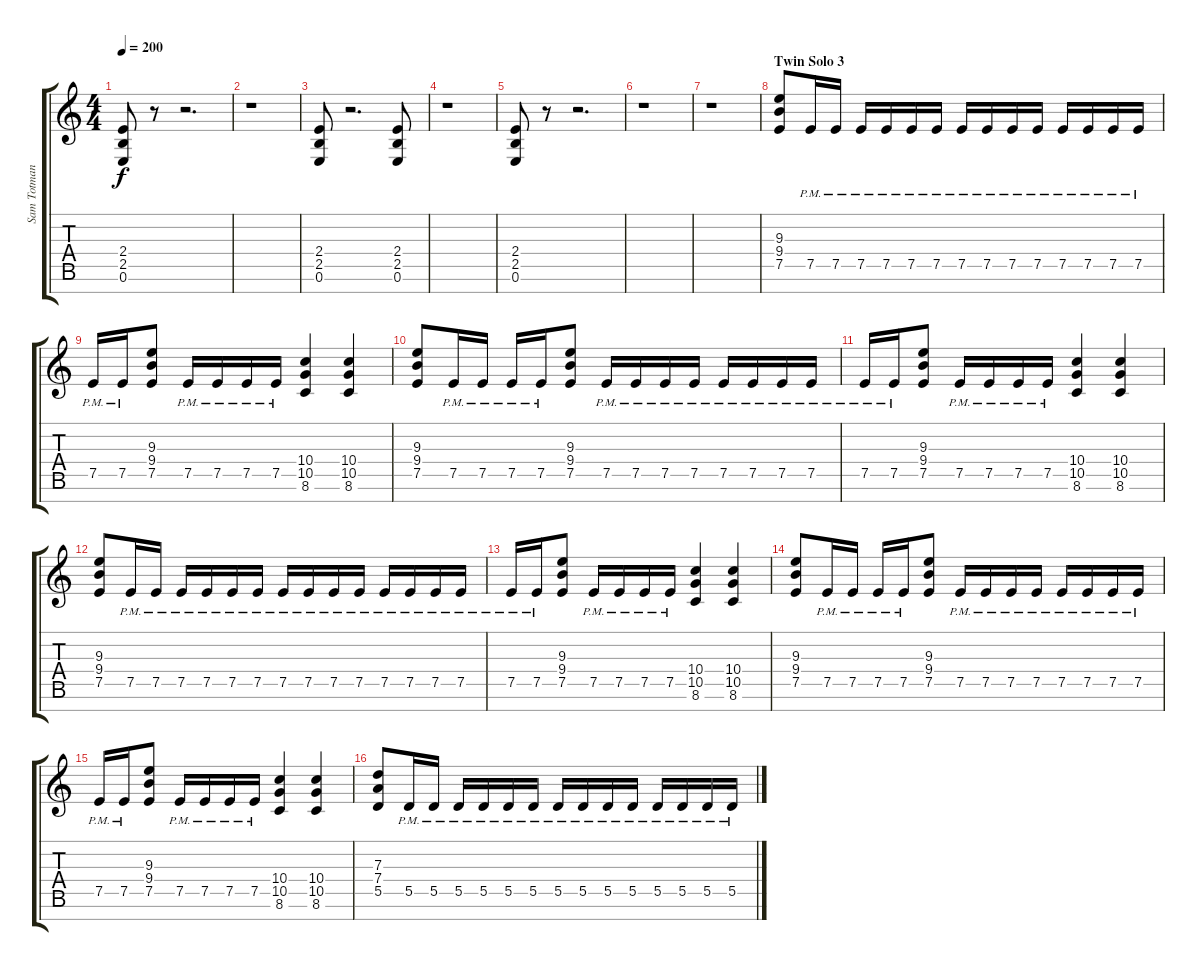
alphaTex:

\track ("Sam Totman | Rhythm" "Sam Totman") {instrument overdrivenguitar}
\staff {score tabs}
\tuning (E4 B3 G3 D3 A2 E2 B1) {hide}
\ts (4 4)
\tempo 200
\clef g2
\ks c
(2.4 2.5 0.6).8{dy f} r.8 r.2{d} |
r.1 |
(2.4 2.5 0.6).8 r.2{d} (2.4 2.5 0.6).8 |
r.1 |
(2.4 2.5 0.6).8 r.8 r.2{d} |
r.1 |
r.1 |
\section ("" "Twin Solo 3")
(9.3 9.4 7.5).8 7.5{pm}.16 7.5{pm}.16 7.5{pm}.16 7.5{pm}.16 7.5{pm}.16 7.5{pm}.16 7.5{pm}.16 7.5{pm}.16 7.5{pm}.16 7.5{pm}.16 7.5{pm}.16 7.5{pm}.16 7.5{pm}.16 7.5{pm}.16 |
7.5{pm}.16 7.5{pm}.16 (9.3 9.4 7.5).8 7.5{pm}.16 7.5{pm}.16 7.5{pm}.16 7.5{pm}.16 (10.4 10.5 8.6).4 (10.4 10.5 8.6).4 |
(9.3 9.4 7.5).8 7.5{pm}.16 7.5{pm}.16 7.5{pm}.16 7.5{pm}.16 (9.3 9.4 7.5).8 7.5{pm}.16 7.5{pm}.16 7.5{pm}.16 7.5{pm}.16 7.5{pm}.16 7.5{pm}.16 7.5{pm}.16 7.5{pm}.16 |
7.5{pm}.16 7.5{pm}.16 (9.3 9.4 7.5).8 7.5{pm}.16 7.5{pm}.16 7.5{pm}.16 7.5{pm}.16 (10.4 10.5 8.6).4 (10.4 10.5 8.6).4 |
(9.3 9.4 7.5).8 7.5{pm}.16 7.5{pm}.16 7.5{pm}.16 7.5{pm}.16 7.5{pm}.16 7.5{pm}.16 7.5{pm}.16 7.5{pm}.16 7.5{pm}.16 7.5{pm}.16 7.5{pm}.16 7.5{pm}.16 7.5{pm}.16 7.5{pm}.16 |
7.5{pm}.16 7.5{pm}.16 (9.3 9.4 7.5).8 7.5{pm}.16 7.5{pm}.16 7.5{pm}.16 7.5{pm}.16 (10.4 10.5 8.6).4 (10.4 10.5 8.6).4 |
(9.3 9.4 7.5).8 7.5{pm}.16 7.5{pm}.16 7.5{pm}.16 7.5{pm}.16 (9.3 9.4 7.5).8 7.5{pm}.16 7.5{pm}.16 7.5{pm}.16 7.5{pm}.16 7.5{pm}.16 7.5{pm}.16 7.5{pm}.16 7.5{pm}.16 |
7.5{pm}.16 7.5{pm}.16 (9.3 9.4 7.5).8 7.5{pm}.16 7.5{pm}.16 7.5{pm}.16 7.5{pm}.16 (10.4 10.5 8.6).4 (10.4 10.5 8.6).4 |
(7.3 7.4 5.5).8 5.5{pm}.16 5.5{pm}.16 5.5{pm}.16 5.5{pm}.16 5.5{pm}.16 5.5{pm}.16 5.5{pm}.16 5.5{pm}.16 5.5{pm}.16 5.5{pm}.16 5.5{pm}.16 5.5{pm}.16 5.5{pm}.16 5.5{pm}.16
